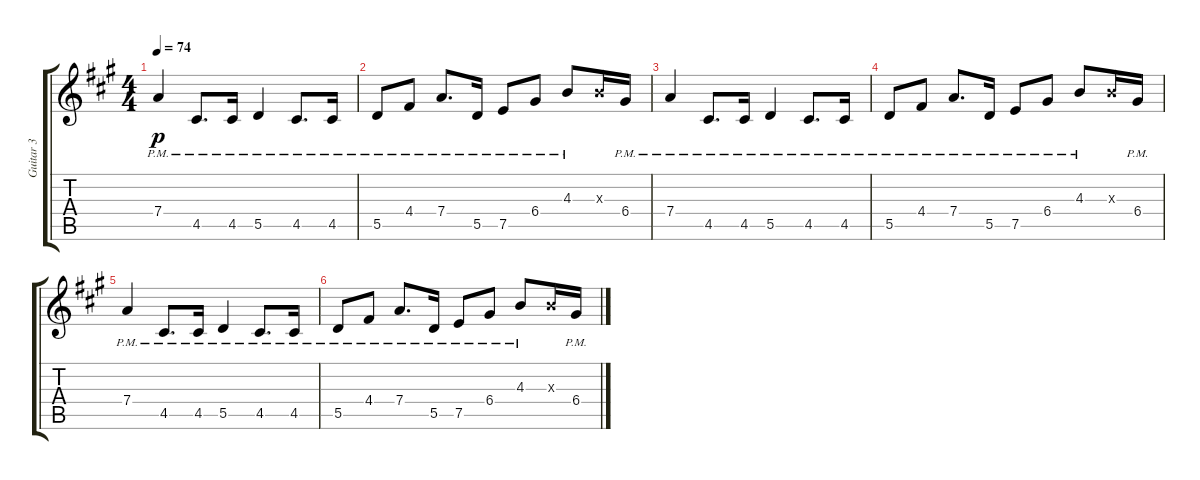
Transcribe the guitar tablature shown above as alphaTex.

\track ("Guitar 3" "Guitar 3") {instrument electricguitarclean}
\staff {score tabs}
\tuning (E4 B3 G3 D3 A2 E2) {hide}
\ts (4 4)
\tempo 74
\clef g2
\ks a
7.4{pm}.4{dy p} 4.5{pm}.8{d} 4.5{pm}.16 5.5{pm}.4 4.5{pm}.8{d} 4.5{pm}.16 |
5.5{pm}.8 4.4{pm}.8 7.4{pm}.8{d} 5.5{pm}.16 7.5{pm}.8 6.4{pm}.8 4.3{pm}.8 4.3{x}.16 6.4{pm}.16 |
7.4{pm}.4 4.5{pm}.8{d} 4.5{pm}.16 5.5{pm}.4 4.5{pm}.8{d} 4.5{pm}.16 |
5.5{pm}.8 4.4{pm}.8 7.4{pm}.8{d} 5.5{pm}.16 7.5{pm}.8 6.4{pm}.8 4.3{pm}.8 4.3{x}.16 6.4{pm}.16 |
7.4{pm}.4 4.5{pm}.8{d} 4.5{pm}.16 5.5{pm}.4 4.5{pm}.8{d} 4.5{pm}.16 |
5.5{pm}.8 4.4{pm}.8 7.4{pm}.8{d} 5.5{pm}.16 7.5{pm}.8 6.4{pm}.8 4.3{pm}.8 4.3{x}.16 6.4{pm}.16
